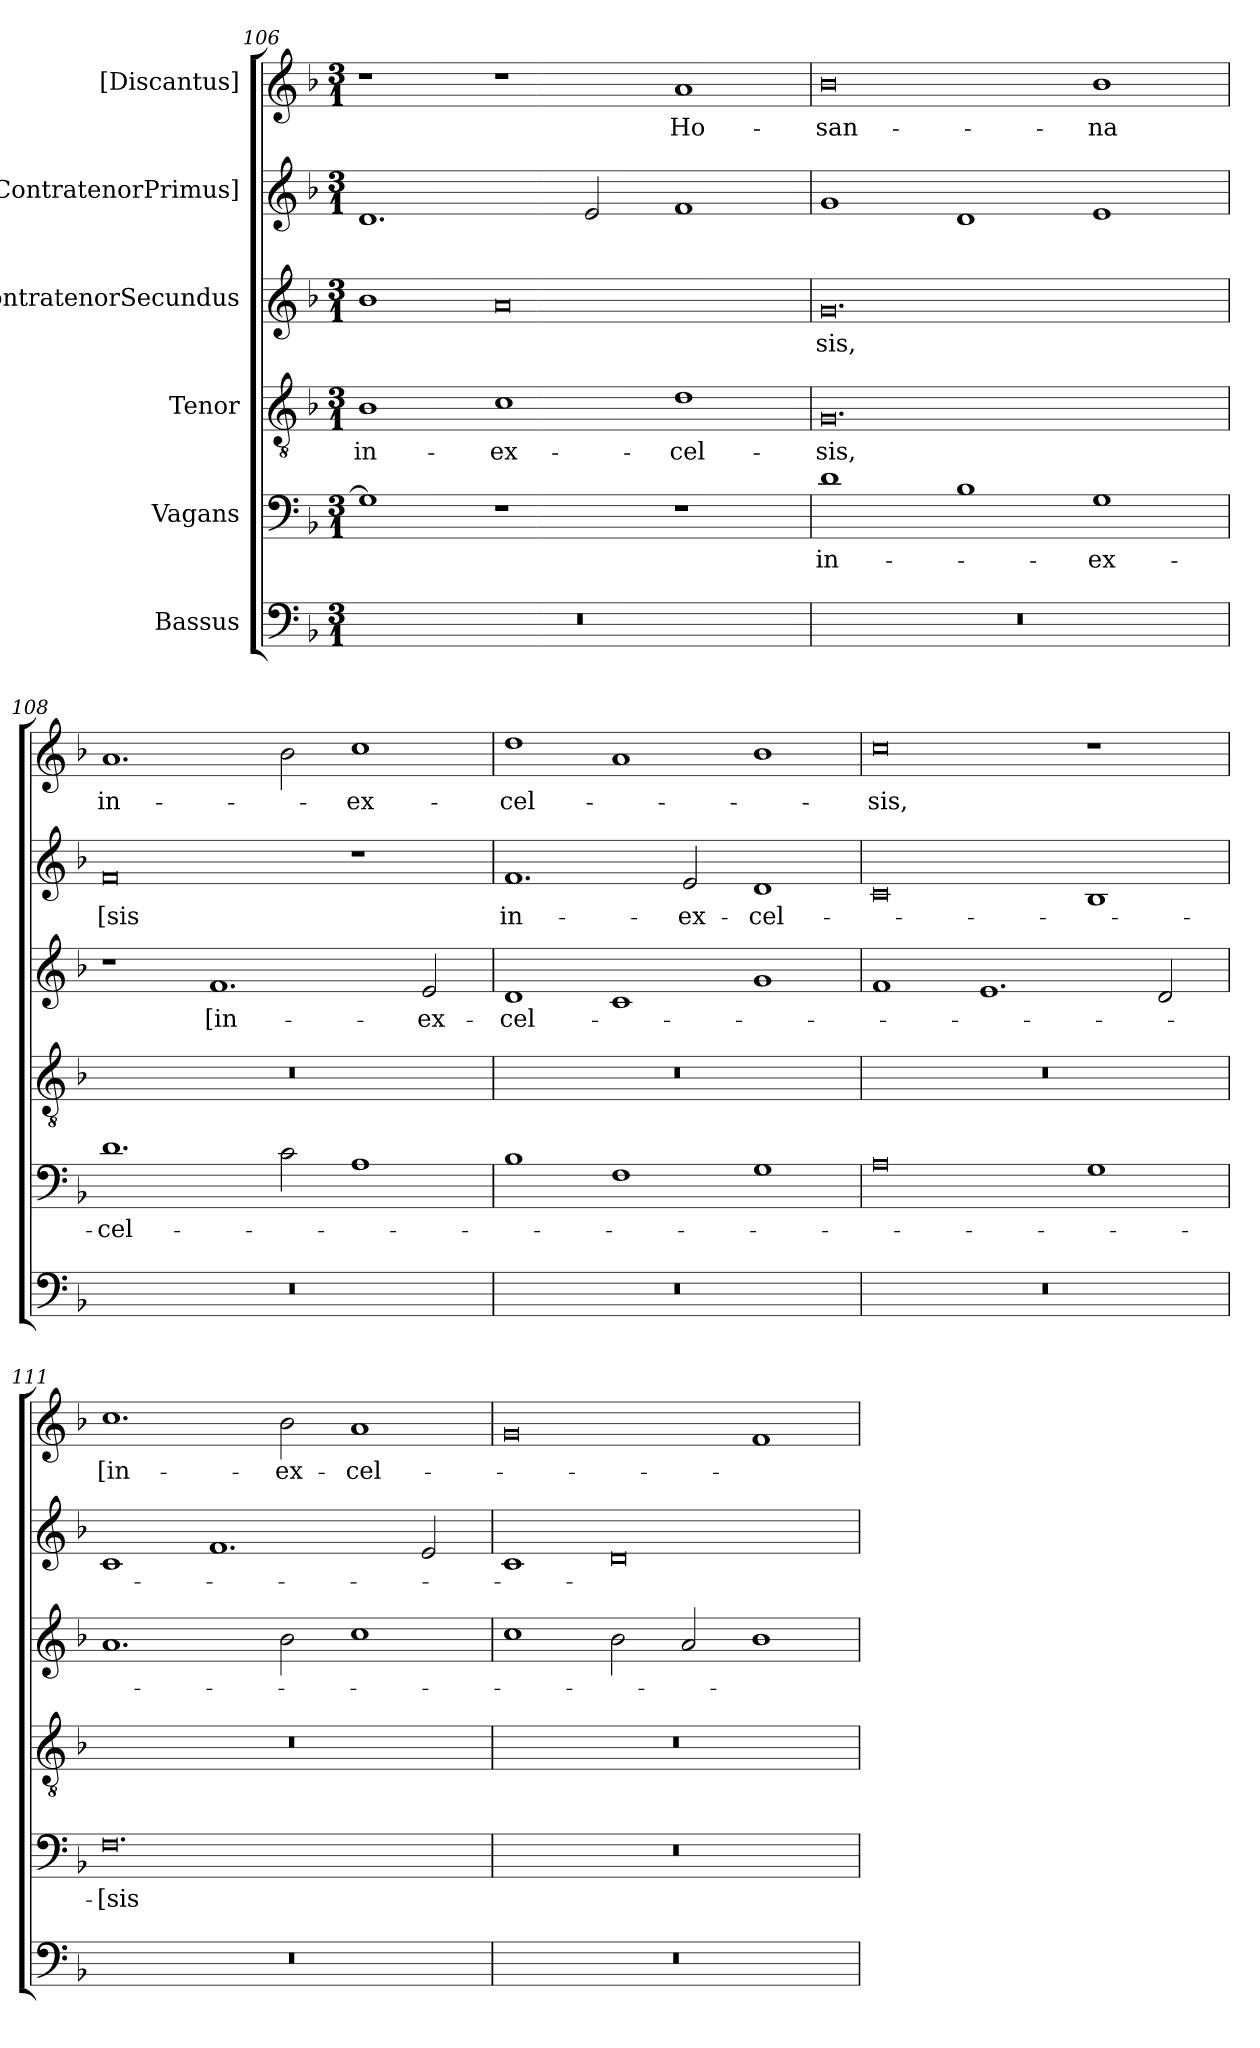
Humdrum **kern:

**kern	**kern	**text	**kern	**text	**kern	**text	**kern	**text	**kern	**text
*part6	*part5	*part5	*part4	*part4	*part3	*part3	*part2	*part2	*part1	*part1
*staff6	*staff5	*staff5	*staff4	*staff4	*staff3	*staff3	*staff2	*staff2	*staff1	*staff1
*I"Bassus	*I"Vagans	*	*I"Tenor	*	*I"ContratenorSecundus	*	*I"[ContratenorPrimus]	*	*I"[Discantus]	*
*clefF4	*clefF4	*	*clefGv2	*	*clefG2	*	*clefG2	*	*clefG2	*
*k[b-]	*k[b-]	*	*k[b-]	*	*k[b-]	*	*k[b-]	*	*k[b-]	*
*M3/1	*M3/1	*	*M3/1	*	*M3/1	*	*M3/1	*	*M3/1	*
=106	=106	=106	=106	=106	=106	=106	=106	=106	=106	=106
0.r	1G\]	.	1B-\	in-	1b-\	.	1.d/	.	1r	.
.	1r	.	1c\	ex-	0a/	.	.	.	1r	.
.	.	.	.	.	.	.	2e/	.	.	.
.	1r	.	1d\	-cel-	.	.	1f/	.	1a/	Ho-
=107	=107	=107	=107	=107	=107	=107	=107	=107	=107	=107
0.r	1d\	in-	0.G/	-sis,	0.g/	-sis,	1g/	.	0b-\	-san-
.	1B-\	.	.	.	.	.	1d/	.	.	.
.	1G\	ex-	.	.	.	.	1e/	.	1b-\	-na
=108	=108	=108	=108	=108	=108	=108	=108	=108	=108	=108
0.r	1.d\	-cel-	0.r	.	1r	.	0f/	-[sis	1.a/	in-
.	.	.	.	.	1.f/	[in-	.	.	.	.
.	2c\	.	.	.	.	.	.	.	2b-\	.
.	1A\	.	.	.	.	.	1r	.	1cc\	ex-
.	.	.	.	.	2e/	ex-	.	.	.	.
=109	=109	=109	=109	=109	=109	=109	=109	=109	=109	=109
0.r	1B-\	.	0.r	.	1d/	-cel-	1.f/	in-	1dd\	-cel-
.	1F\	.	.	.	1c/	.	.	.	1a/	.
.	.	.	.	.	.	.	2e/	ex-	.	.
.	1G\	.	.	.	1g/	.	1d/	-cel-	1b-\	.
=110	=110	=110	=110	=110	=110	=110	=110	=110	=110	=110
0.r	0A\	.	0.r	.	1f/	.	0c/	.	0cc\	-sis,
.	.	.	.	.	1.e/	.	.	.	.	.
.	1G\	.	.	.	.	.	1B-/	.	1r	.
.	.	.	.	.	2d/	.	.	.	.	.
=111	=111	=111	=111	=111	=111	=111	=111	=111	=111	=111
0.r	0.F\	-[sis	0.r	.	1.a/	.	1c/	.	1.cc\	[in-
.	.	.	.	.	.	.	1.f/	.	.	.
.	.	.	.	.	2b-\	.	.	.	2b-\	ex-
.	.	.	.	.	1cc\	.	.	.	1a/	-cel-
.	.	.	.	.	.	.	2e/	.	.	.
=112	=112	=112	=112	=112	=112	=112	=112	=112	=112	=112
0.r	0.r	.	0.r	.	1cc\	.	1c/	.	0g/	.
.	.	.	.	.	2b-\	.	0d/	.	.	.
.	.	.	.	.	2a/	.	.	.	.	.
.	.	.	.	.	1b-\	.	.	.	1f/	.
=	=	=	=	=	=	=	=	=	=	=
*-	*-	*-	*-	*-	*-	*-	*-	*-	*-	*-
